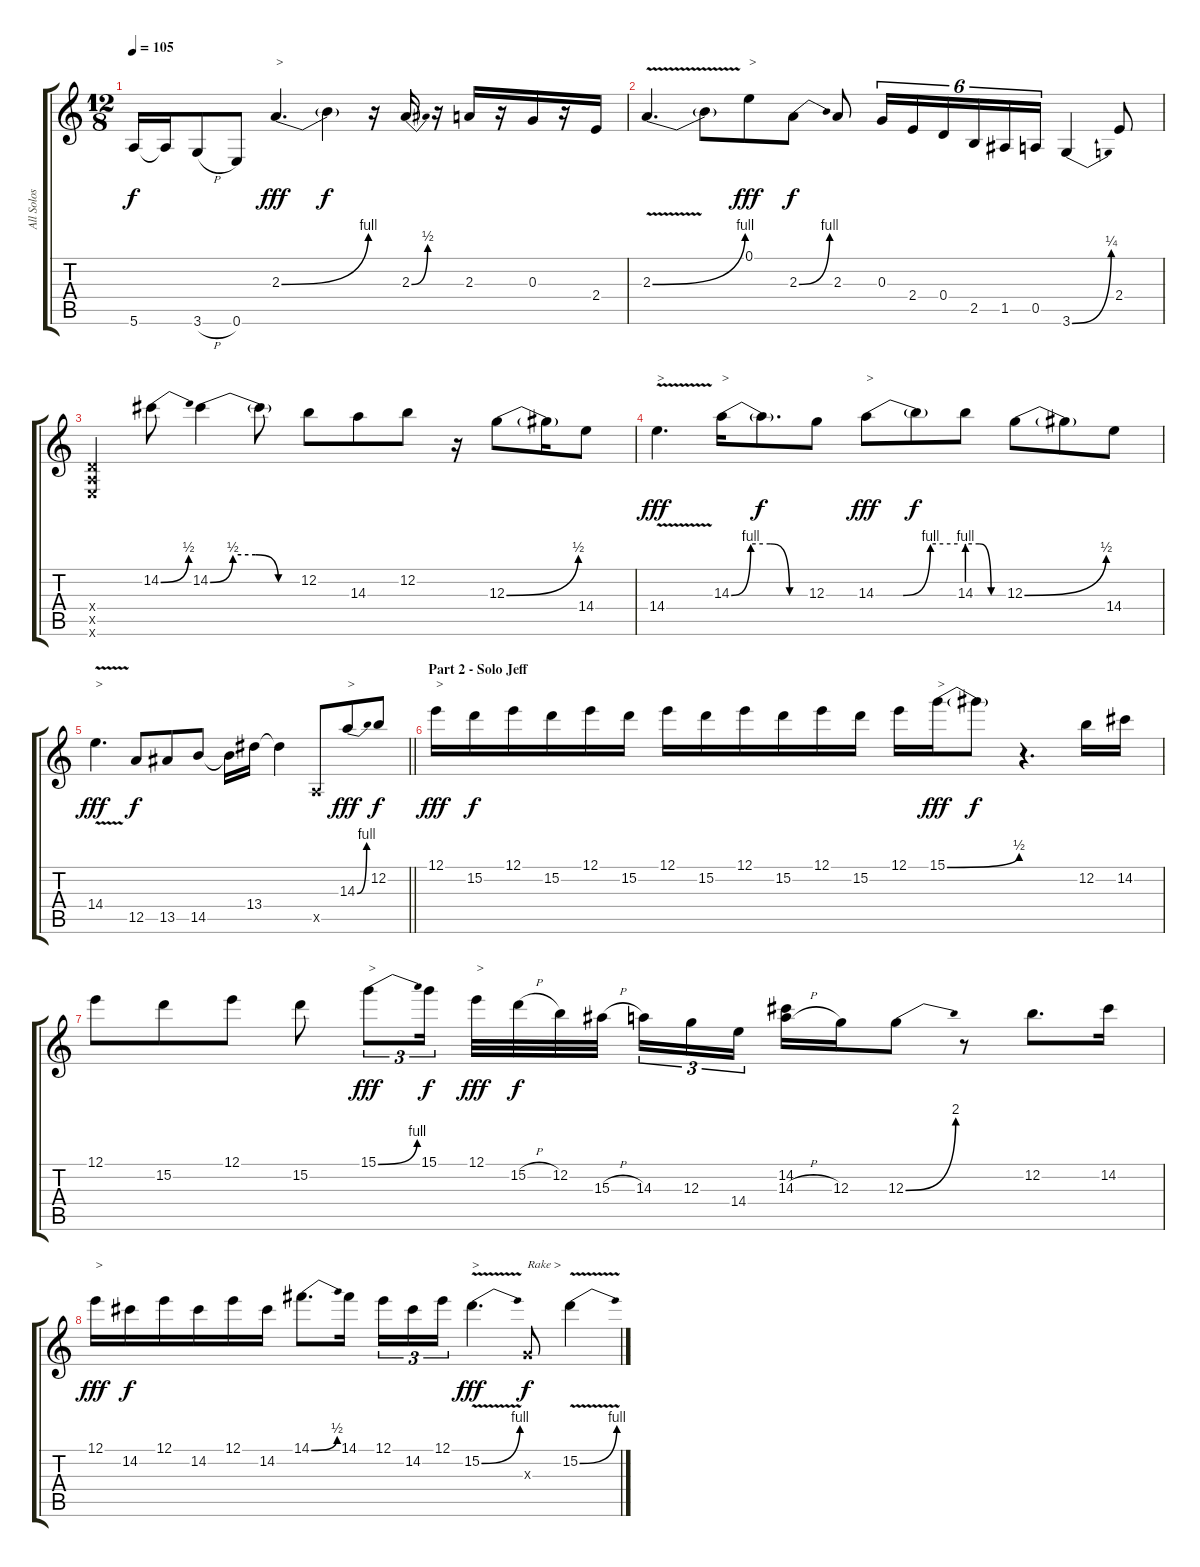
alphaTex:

\track ("All Solos" "All Solos") {instrument overdrivenguitar}
\staff {score tabs}
\tuning (E4 B3 G3 D3 A2 E2) {hide}
\ts (12 8)
\tempo 105
\clef g2
\ks c
5.6{t}.16{dy f} 5.6{t}.16 3.6{h}.8 0.6.8 2.3{be (bend 0 0 60 4)}.4{d txt ">" dy fff} 2.3{t}.4{dy f} r.16 2.3{be (bend 0 0 60 2)}.16 r.16 2.3.16 r.16 0.3.16 r.16 2.4.16 |
2.3{be (bend 0 0 60 4) v}.4{d} 2.3{t}.8 0.1.8{txt ">" dy fff} 2.3{be (bend 0 0 60 4)}.8{dy f} 2.3.8 0.3.16{tu (6 4)} 2.4.16{tu (6 4)} 0.4.16{tu (6 4)} 2.5.16{tu (6 4)} 1.5.16{tu (6 4)} 0.5.16{tu (6 4)} 3.6{be (bend 0 0 60 1)}.4 2.4.8 |
(0.4{x} 0.5{x} 0.6{x}).4 14.2{be (bend 0 0 60 2)}.8 14.2{be (custom 0 0 15 2 30 2 45 0 60 0)}.4 14.2{t}.8 12.2.8 14.3.8 12.2.8 r.16 12.3{be (bend 0 0 60 2)}.8 12.3{t}.16 14.4.8 |
14.4{v}.4{d txt ">" dy fff} 14.3{be (custom 0 0 15 4 30 4 45 0 60 0)}.16{txt ">"} 14.3{t}.8{d dy f} 12.3.8 14.3{be (custom 0 0 20 0 40 4 60 4)}.8{txt ">" dy fff} 14.3{t}.8{dy f} 14.3{be (custom 0 4 20 4 40 0 60 0)}.8 12.3{be (bend 0 0 60 2)}.8 12.3{t}.8 14.4.8 |
\barLineRight lightlight
14.4{v}.4{d txt ">" dy fff} 12.5.8{dy f} 13.5.8 14.5.8 14.5{t}.16 13.4.16 13.4{t}.4 0.5{x}.8 14.3{be (bend 0 0 60 4)}.8{txt ">" dy fff} 12.2.8{dy f} |
\section ("" "Part 2 - Solo Jeff")
12.1.16{txt ">" dy fff} 15.2.16{dy f} 12.1.16 15.2.16 12.1.16 15.2.16 12.1.16 15.2.16 12.1.16 15.2.16 12.1.16 15.2.16 12.1.16 15.1{be (bend 0 0 60 2)}.16{txt ">" dy fff} 15.1{t}.8{dy f} r.4{d} 12.2.16 14.2.16 |
12.1.8 15.2.8 12.1.8 15.2.8 15.1{be (bend 0 0 60 4)}.8{tu (3 2) txt ">" dy fff} 15.1.16{tu (3 2) dy f} 12.1.32{txt ">" dy fff} 15.2{h}.32{dy f} 12.2.32 15.3{h}.32 14.3.16{tu (3 2)} 12.3.16{tu (3 2)} 14.4.16{tu (3 2)} (14.2 14.3{h}).16 12.3.16 12.3{be (bend 0 0 60 8)}.8 r.8 12.2.8{d} 14.2.16 |
12.1.16{txt ">" dy fff} 14.2.16{dy f} 12.1.16 14.2.16 12.1.16 14.2.16 14.1{be (bend 0 0 60 2)}.8{d} 14.1.16 12.1.16{tu (3 2)} 14.2.16{tu (3 2)} 12.1.16{tu (3 2)} 15.2{be (bend 0 0 60 4) v}.4{d txt ">" dy fff} 0.3{x}.8{txt "Rake >" dy f} 15.2{be (bend 0 0 60 4) v}.4
